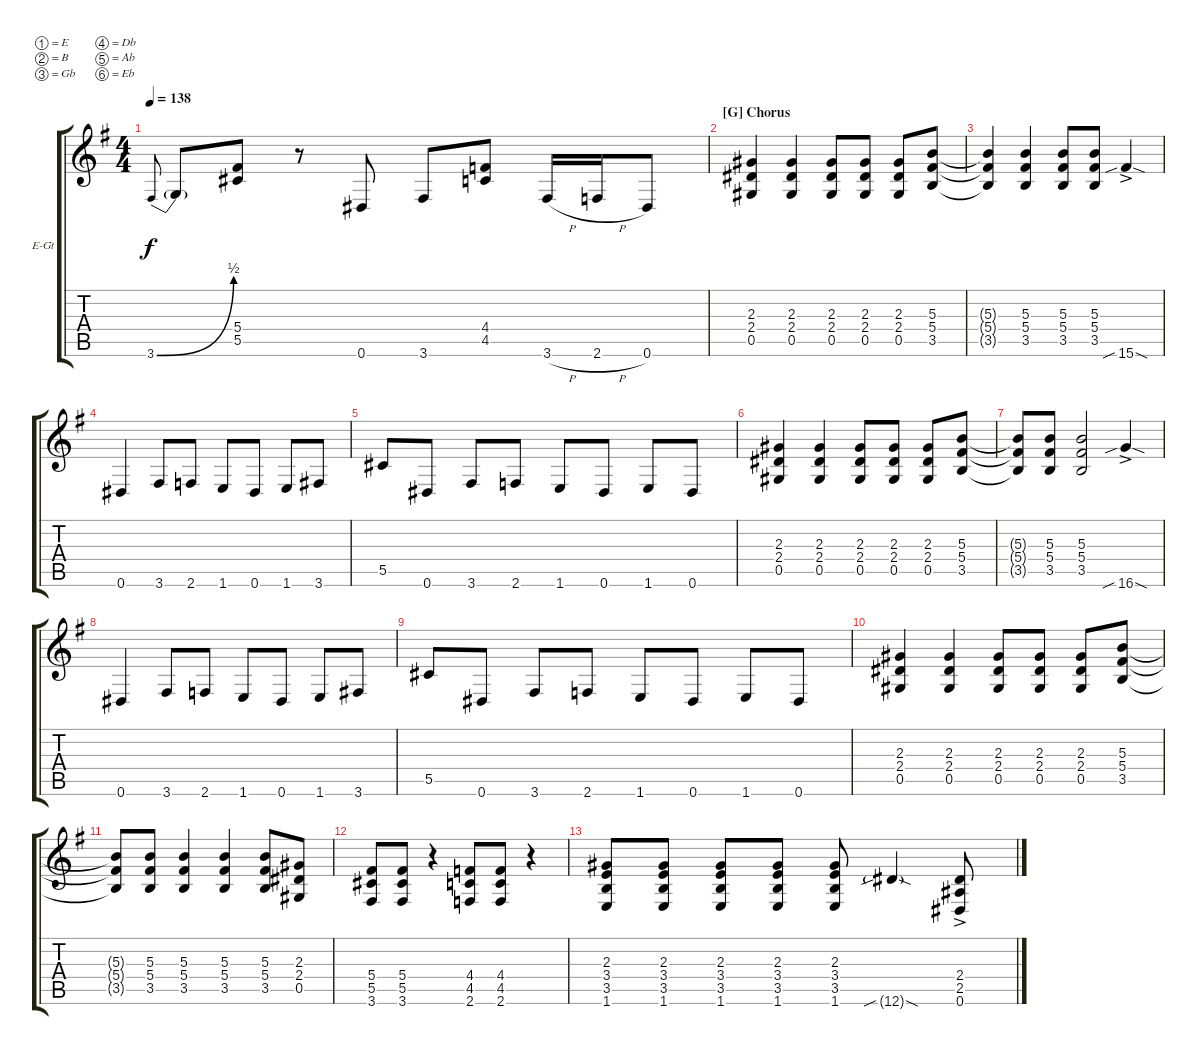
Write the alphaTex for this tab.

\defaultSystemsLayout 4
\bracketExtendMode groupsimilarinstruments
\firstSystemTrackNameOrientation horizontal
\otherSystemsTrackNameOrientation horizontal
\track ("Electric Guitar" "E-Gt") {instrument distortionguitar}
\staff {score tabs}
\tuning (E4 B3 Gb3 Db3 Ab2 Eb2)
\ts (4 4)
\tempo 138
\clef g2
\scale
1.05549
\ks g
3.6{be (bend 0 0 13.799999999999999 2)}.8{gr onbeat dy f} 3.6{t}.8 (5.5 5.4).8 r.8 0.6.8 3.6.8 (4.5 4.4).8 3.6{h}.16 2.6{h}.16 0.6.8 |
\section ("G" "Chorus")
\scale
0.944515 (0.5 2.4 2.3).4 (0.5 2.4 2.3).4 (0.5 2.4 2.3).8 (0.5 2.4 2.3).8 (0.5 2.4 2.3).8 (3.5 5.3 5.4).8 |
\scale
1.05549 (3.5{t} 5.4{t} 5.3{t}).4 (3.5 5.4 5.3).4 (3.5 5.4 5.3).8 (3.5 5.4 5.3).8 15.6{sib sod ac}.4 |
\scale
0.944515 0.6.4 3.6.8 2.6.8 1.6.8 0.6.8 1.6.8 3.6.8 |
\scale
1.05549 5.5.8 0.6.8 3.6.8 2.6.8 1.6.8 0.6.8 1.6.8 0.6.8 |
\scale
0.944515 (0.5 2.4 2.3).4 (0.5 2.4 2.3).4 (0.5 2.4 2.3).8 (0.5 2.4 2.3).8 (0.5 2.4 2.3).8 (3.5 5.3 5.4).8 |
\scale
1.05549 (3.5{t} 5.4{t} 5.3{t}).8 (3.5 5.4 5.3).8 (3.5 5.4 5.3).2 16.6{sib sod ac}.4 |
\scale
0.944515 0.6.4 3.6.8 2.6.8 1.6.8 0.6.8 1.6.8 3.6.8 |
\scale
1.05549 5.5.8 0.6.8 3.6.8 2.6.8 1.6.8 0.6.8 1.6.8 0.6.8 |
\scale
0.944515 (0.5 2.4 2.3).4 (0.5 2.4 2.3).4 (0.5 2.4 2.3).8 (0.5 2.4 2.3).8 (0.5 2.4 2.3).8 (3.5 5.3 5.4).8 |
\scale
1.05549 (3.5{t} 5.4{t} 5.3{t}).8 (3.5 5.4 5.3).8 (3.5 5.4 5.3).4 (3.5 5.4 5.3).4 (3.5 5.4 5.3).8 (0.5 2.4 2.3).8 |
\scale
0.944515 (3.6 5.5 5.4).8 (3.6 5.5 5.4).8 r.4 (2.6 4.5 4.4).8 (2.6 4.5 4.4).8 r.4 |
(1.6 3.5 3.4 2.3).8 (1.6 3.5 3.4 2.3).8 (1.6 3.5 3.4 2.3).8 (1.6 3.5 3.4 2.3).8 (1.6 3.5 3.4 2.3).8 12.6{sib sod g}.4 (0.6{ac} 2.5{ac} 2.4{ac}).8
